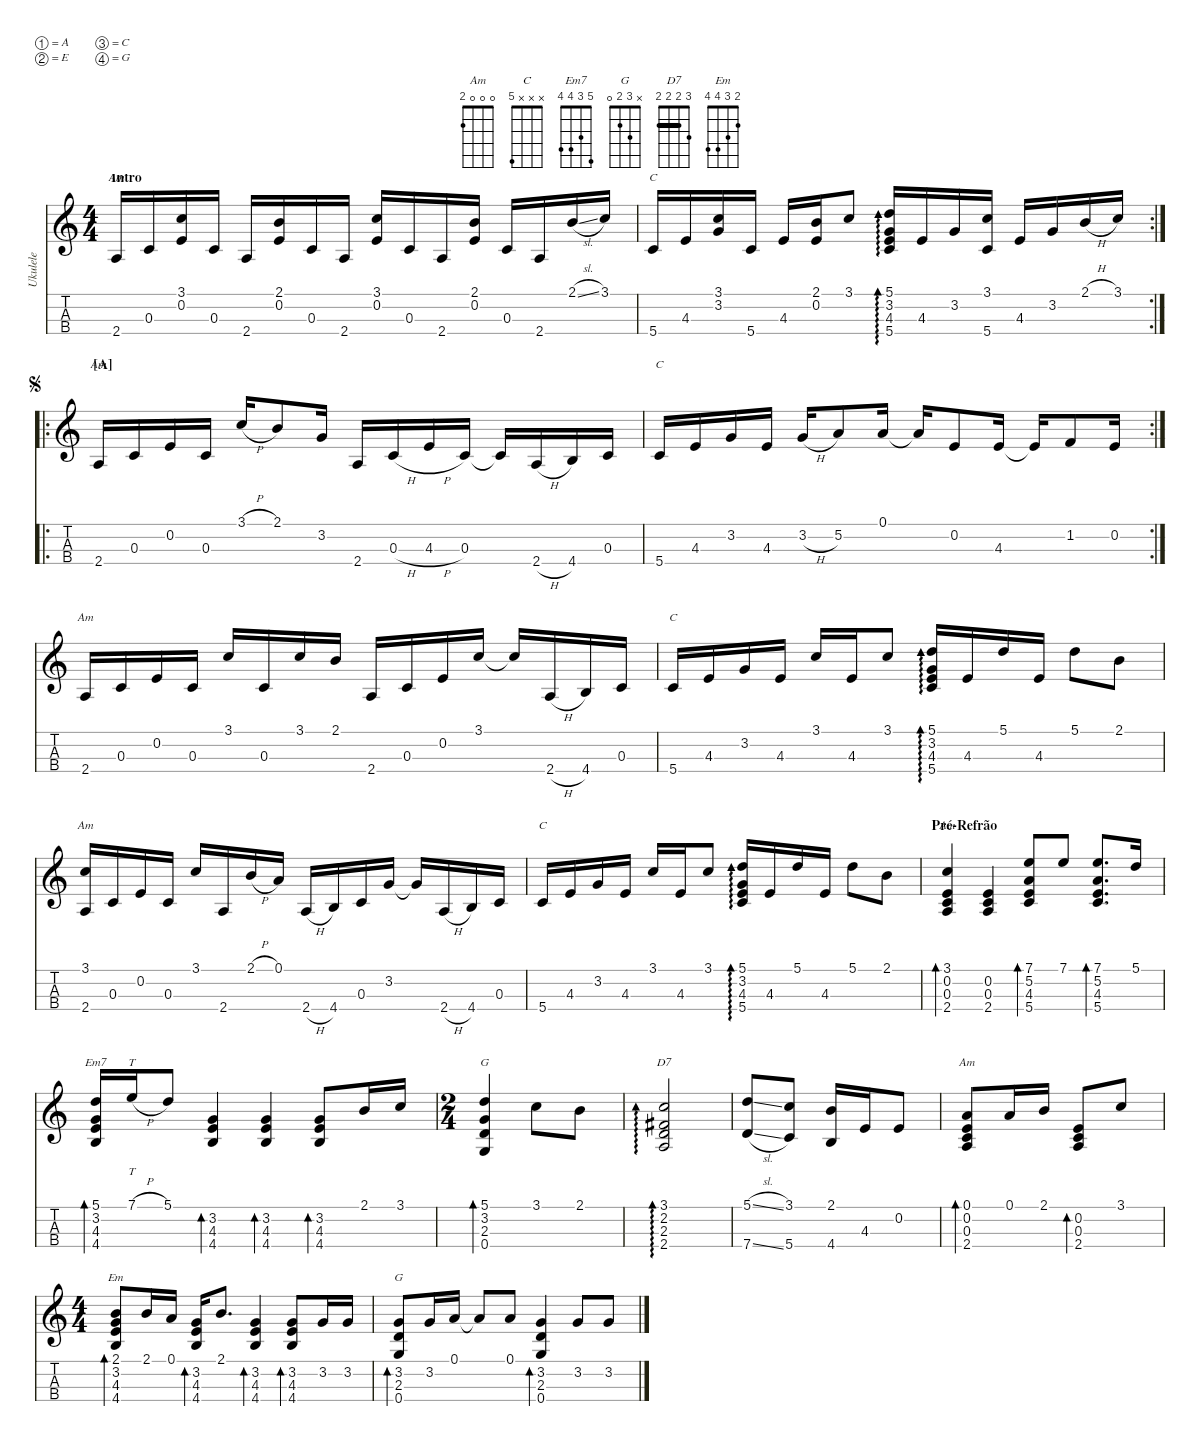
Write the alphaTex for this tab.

\defaultSystemsLayout 4
\hideDynamics
\bracketExtendMode nobrackets
\otherSystemsTrackNameOrientation horizontal
\defaultBarNumberDisplay Hide
\track ("Ukulele" "Ukulele") {instrument acousticguitarnylon}
\staff {score tabs}
\tuning (A4 E4 C4 G3)
\displaytranspose 0
\chord ("Am" x x x 2)
\chord ("C" x x x 5)
\chord ("Am" 3 x x 2)
\chord ("Am" 3 0 0 2)
\chord ("Em7" 5 3 4 4)
\chord ("G" 5 3 2 0)
\chord ("D7" 3 2 2 2) {barre (2 2)}
\chord ("Am" 0 0 0 2)
\chord ("Em" 2 3 4 4)
\chord ("G" x 3 2 0)
\ts (4 4)
\section ("" "Intro")
\tempo (70 hide)
\clef g2
\ks c
2.4.16{ch "Am" dy mf instrument acousticguitarnylon beam Up} 0.3.16{beam Up} (0.2 3.1).16{beam Up} 0.3.16{beam Up} 2.4.16{beam Up} (0.2 2.1).16{beam Up} 0.3.16{beam Up} 2.4.16{beam Up} (3.1 0.2).16{beam Up} 0.3.16{beam Up} 2.4.16{beam Up} (2.1 0.2).16{beam Up} 0.3.16{beam Up} 2.4.16{beam Up} 2.1{sl}.16{beam Up} 3.1.16{beam Up} |
\rc 2
5.4.16{ch "C" beam Up} 4.3.16{beam Up} (3.2 3.1).16{beam Up} 5.4.16{beam Up} 4.3.16{beam Up} (0.2 2.1).16{beam Up} 3.1.8{beam Up} (5.1 3.2 4.3 5.4).16{ad 0 beam Up} 4.3.16{beam Up} 3.2.16{beam Up} (3.1 5.4).16{beam Up} 4.3.16{beam Up} 3.2.16{beam Up} 2.1{h}.16{beam Up} 3.1.16{beam Up} |
\ro
\section ("A" "")
\jump segno
2.4.16{ch "Am" beam Up} 0.3.16{beam Up} 0.2.16{beam Up} 0.3.16{beam Up} 3.1{h}.16{beam Up} 2.1.8{beam Up} 3.2.16{beam Up} 2.4.16{beam Up} 0.3{h}.16{beam Up} 4.3{h}.16{beam Up} 0.3.16{beam Up} 0.3{t}.16{beam Up} 2.4{h}.16{beam Up} 4.4.16{beam Up} 0.3.16{beam Up} |
\rc 2
5.4.16{ch "C" beam Up} 4.3.16{beam Up} 3.2.16{beam Up} 4.3.16{beam Up} 3.2{h}.16{beam Up} 5.2.8{beam Up} 0.1.16{beam Up} 0.1{t}.16{beam Up} 0.2.8{beam Up} 4.3.16{beam Up} 4.3{t}.16{beam Up} 1.2.8{beam Up} 0.2.16{beam Up} |
2.4.16{ch "Am" beam Up} 0.3.16{beam Up} 0.2.16{beam Up} 0.3.16{beam Up} 3.1.16{beam Up} 0.3.16{beam Up} 3.1.16{beam Up} 2.1.16{beam Up} 2.4.16{beam Up} 0.3.16{beam Up} 0.2.16{beam Up} 3.1.16{beam Up} 3.1{t}.16{beam Up} 2.4{h}.16{beam Up} 4.4.16{beam Up} 0.3.16{beam Up} |
5.4.16{ch "C" beam Up} 4.3.16{beam Up} 3.2.16{beam Up} 4.3.16{beam Up} 3.1.16{beam Up} 4.3.16{beam Up} 3.1.8{beam Up} (5.1 3.2 4.3 5.4).16{ad 0 beam Up} 4.3.16{beam Up} 5.1.16{beam Up} 4.3.16{beam Up} 5.1.8{beam Down} 2.1.8{beam Down} |
(2.4 3.1).16{ch "Am" beam Up} 0.3.16{beam Up} 0.2.16{beam Up} 0.3.16{beam Up} 3.1.16{beam Up} 2.4.16{beam Up} 2.1{h}.16{beam Up} 0.1.16{beam Up} 2.4{h}.16{beam Up} 4.4.16{beam Up} 0.3.16{beam Up} 3.2.16{beam Up} 3.2{t}.16{beam Up} 2.4{h}.16{beam Up} 4.4.16{beam Up} 0.3.16{beam Up} |
5.4.16{ch "C" beam Up} 4.3.16{beam Up} 3.2.16{beam Up} 4.3.16{beam Up} 3.1.16{beam Up} 4.3.16{beam Up} 3.1.8{beam Up} (5.1 3.2 4.3 5.4).16{ad 0 beam Up} 4.3.16{beam Up} 5.1.16{beam Up} 4.3.16{beam Up} 5.1.8{beam Down} 2.1.8{beam Down} |
\section ("" "Pré-Refrão")
(2.4 0.3 0.2 3.1).4{bd 30 ch "Am" beam Up} (0.2 0.3 2.4).4{beam Up} (7.1 5.2 4.3 5.4).8{bd 30 beam Up} 7.1.8{beam Up} (5.4 4.3 5.2 7.1).8{d bd 30 beam Up} 5.1.16{beam Up} |
(4.4 4.3 3.2 5.1).16{bd 30 ch "Em7" beam Up} 7.1{h}.16{tt beam Up} 5.1.8{beam Up} (3.2 4.3 4.4).4{bd 30 beam Up} (4.4 4.3 3.2).4{bd 30 beam Up} (3.2 4.3 4.4).8{bd 30 beam Up} 2.1.16{beam Up} 3.1.16{beam Up} |
\ts (2 4)
\beaming (8 2 2)
(5.1 3.2 2.3 0.4).4{bd 30 ch "G" beam Up} 3.1.8{beam Down} 2.1.8{beam Down} |
(3.1 2.2{acc #} 2.3 2.4).2{ad 30 ch "D7" beam Up} |
(5.1{sl} 7.4{sl}).8{beam Up} (3.1 5.4).8{beam Up} (4.4 2.1).16{beam Up} 4.3.16{beam Up} 0.2.8{beam Up} |
(2.4 0.3 0.2 0.1).8{bd 30 ch "Am" beam Up} 0.1.16{beam Up} 2.1.16{beam Up} (0.2 0.3 2.4).8{bd 30 beam Up} 3.1.8{beam Up} |
\ts (4 4)
\beaming (8 2 2 2 2)
(2.1 3.2 4.3 4.4).8{bd 30 ch "Em" beam Up} 2.1.16{beam Up} 0.1.16{beam Up} (3.2 4.3 4.4).16{bd 30 beam Up} 2.1.8{d beam Up} (3.2 4.3 4.4).4{bd 30 beam Up} (3.2 4.3 4.4).8{bd 30 beam Up} 3.2.16{beam Up} 3.2.16{beam Up} |
(3.2 2.3 0.4).8{bd 30 ch "G" beam Up} 3.2.16{beam Up} 0.1.16{beam Up} 0.1{t}.8{beam Up} 0.1.8{beam Up} (3.2 2.3 0.4).4{bd 30 beam Up} 3.2.8{beam Up} 3.2.8{beam Up}
